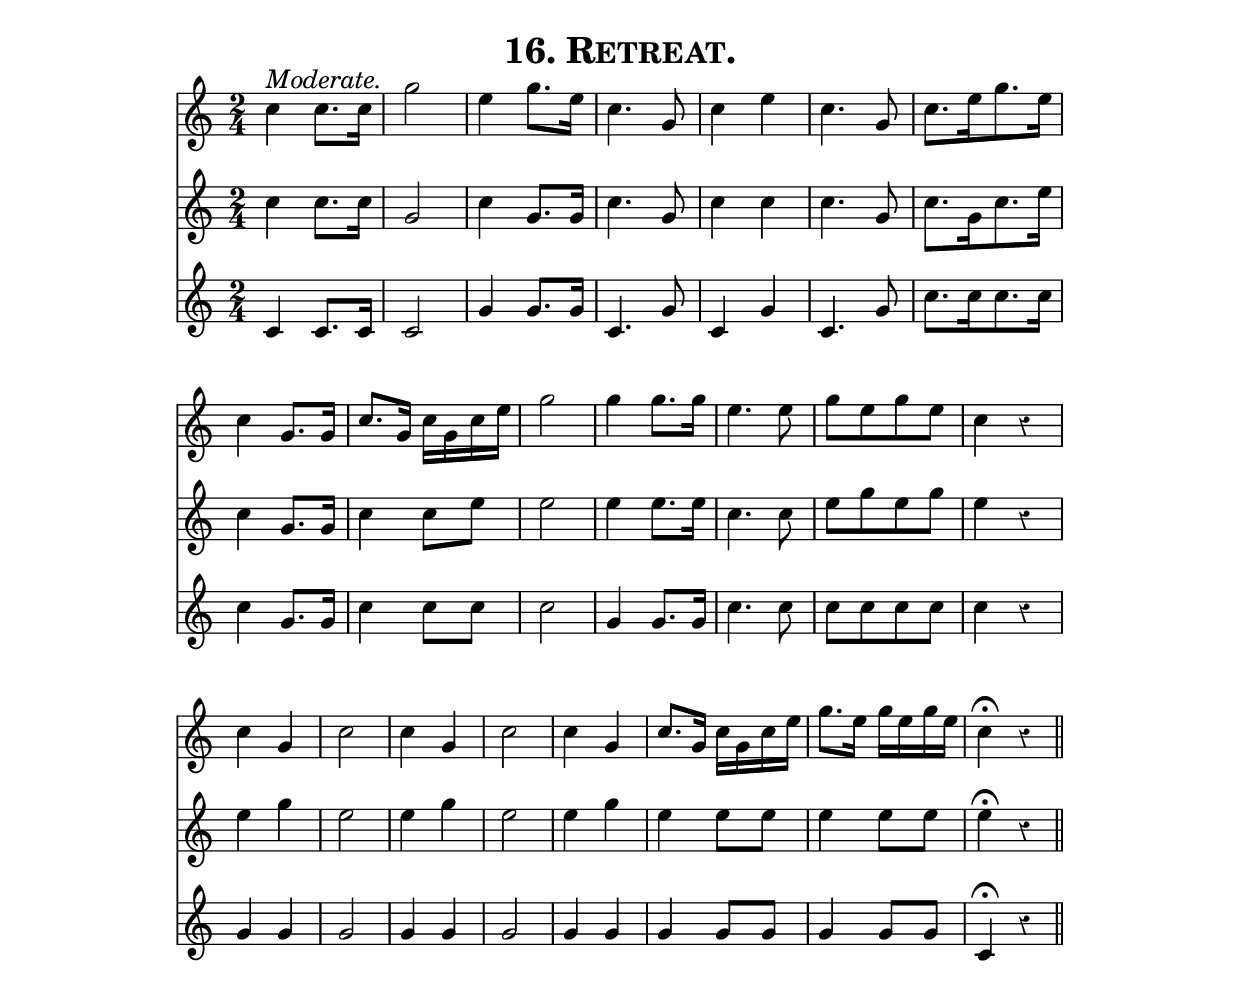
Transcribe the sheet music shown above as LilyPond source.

\version "2.8"
\paper{ line-width=15\cm indent=0\mm }

\header{ tagline="" title=\markup \smallCaps "16. Retreat." }

tempomark = s1*0^\markup { \large { \italic Moderate. } }

global = {
 \set Staff.midiInstrument = #"trumpet"
 \set Score.barNumberVisibility = ##f
 \override Voice.Rest #'style = #'classical
 \clef treble
 \key c \major
 \autoBeamOff
 \time 2/4
}

top = \relative c'' {
 \global
 \tempomark
 c4 c8.[ c16] |
 g'2 |
 e4 g8.[ e16] |
 c4. g8 |
 c4 e |
 c4. g8 |

 c8.[ e16 g8. e16] |
 c4 g8.[ g16] |
 c8.[ g16] c[ g c e] |
 g2 |
 g4 g8.[ g16] |

 e4. e8 |
 g[ e g e] |
 c4 r |
 c g |
 c2 |
 c4 g |
 c2 |

 c4 g |
 c8.[ g16] c[ g c e] |
 g8.[ e16] g[ e g e] |
 c4 \fermata r \bar "||"
}

middle = \relative c'' {
 \global
 c4 c8.[ c16] |
 g2 |
 c4 g8.[ g16] |
 c4. g8 |
 c4 c |
 c4. g8 |

 c8.[ g16 c8. e16] |
 c4 g8.[ g16] |
 c4 c8[ e] |
 e2 |
 e4 e8.[ e16] |

 c4. c8 |
 e[ g e g] |
 e4 r |
 e g |
 e2 |
 e4 g |
 e2 |

 e4 g |
 e e8[ e] |
 e4 e8[ e] |
 e4 \fermata r \bar "||"
}

bottom = \relative c' {
 \global
 c4 c8.[ c16] |
 c2 |
 g'4 g8.[ g16] |
 c,4. g'8 |
 c,4 g' |
 c,4. g'8 |

 c8.[ c16 c8. c16] |
 c4 g8.[ g16] |
 c4 c8[ c] |
 c2 |
 g4 g8.[ g16] |

 c4. c8 |
 c[ c c c] |
 c4 r |
 g g |
 g2 |
 g4 g |
 g2 |

 g4 g |
 g g8[ g] |
 g4 g8[ g] |
 c,4 \fermata r \bar "||"
}

\score {
 <<
  \new Staff = "top" \top
  \new Staff = "middle" \middle
  \new Staff = "bottom" \bottom
 >>

 \layout { }
 \midi { \tempo 4=100 }
}
